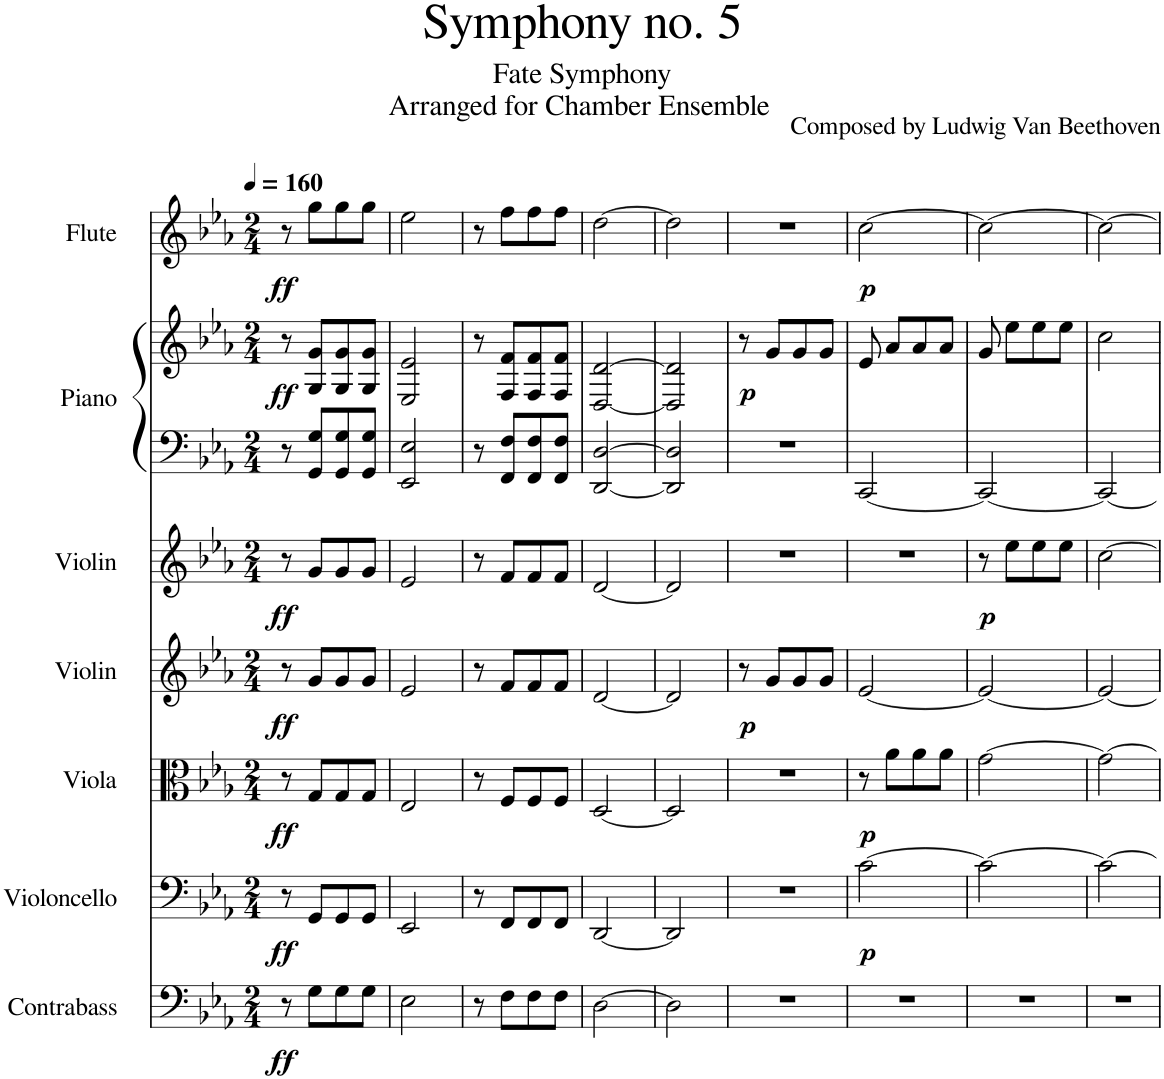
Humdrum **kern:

**kern	**dynam	**kern	**dynam	**kern	**dynam	**kern	**dynam	**kern	**dynam	**kern	**kern	**dynam	**kern	**dynam
*part7	*part7	*part6	*part6	*part5	*part5	*part4	*part4	*part3	*part3	*part2	*part2	*part2	*part1	*part1
*staff8	*staff8	*staff7	*staff7	*staff6	*staff6	*staff5	*staff5	*staff4	*staff4	*staff3	*staff2	*staff2/3	*staff1	*staff1
*I"Contrabass	*	*I"Violoncello	*	*I"Viola	*	*I"Violin	*	*I"Violin	*	*I"Piano	*	*	*I"Flute	*
*I'Cb.	*	*I'Vc.	*	*I'Vla.	*	*I'Vln.	*	*I'Vln.	*	*I'Pno.	*	*	*I'Fl.	*
*clefF4	*	*clefF4	*	*clefC3	*	*clefG2	*	*clefG2	*	*clefF4	*clefG2	*	*clefG2	*
*Trd7c12	*	*	*	*	*	*	*	*	*	*	*	*	*	*
*k[b-e-a-]	*	*k[b-e-a-]	*	*k[b-e-a-]	*	*k[b-e-a-]	*	*k[b-e-a-]	*	*k[b-e-a-]	*k[b-e-a-]	*	*k[b-e-a-]	*
*M2/4	*	*M2/4	*	*M2/4	*	*M2/4	*	*M2/4	*	*M2/4	*M2/4	*	*M2/4	*
*MM160	*	*MM160	*	*MM160	*	*MM160	*	*MM160	*	*MM160	*MM160	*	*MM160	*
=1	=1	=1	=1	=1	=1	=1	=1	=1	=1	=1	=1	=1	=1	=1
!	!LO:DY:b	!	!LO:DY:b	!	!LO:DY:b	!	!LO:DY:b	!	!LO:DY:b	!	!	!LO:DY:b	!	!LO:DY:b
8r	ff	8r	ff	8r	ff	8r	ff	8r	ff	8r	8r	ff	8r	ff
8G\L	.	8GG/L	.	8G/L	.	8g/L	.	8g/L	.	8GG/ 8G/L	8G/ 8g/L	.	8gg\L	.
8G\	.	8GG/	.	8G/	.	8g/	.	8g/	.	8GG/ 8G/	8G/ 8g/	.	8gg\	.
8G\J	.	8GG/J	.	8G/J	.	8g/J	.	8g/J	.	8GG/ 8G/J	8G/ 8g/J	.	8gg\J	.
=2	=2	=2	=2	=2	=2	=2	=2	=2	=2	=2	=2	=2	=2	=2
2E-\	.	2EE-/	.	2E-/	.	2e-/	.	2e-/	.	2EE-/ 2E-/	2E-/ 2e-/	.	2ee-\	.
=3	=3	=3	=3	=3	=3	=3	=3	=3	=3	=3	=3	=3	=3	=3
8r	.	8r	.	8r	.	8r	.	8r	.	8r	8r	.	8r	.
8F\L	.	8FF/L	.	8F/L	.	8f/L	.	8f/L	.	8FF/ 8F/L	8F/ 8f/L	.	8ff\L	.
8F\	.	8FF/	.	8F/	.	8f/	.	8f/	.	8FF/ 8F/	8F/ 8f/	.	8ff\	.
8F\J	.	8FF/J	.	8F/J	.	8f/J	.	8f/J	.	8FF/ 8F/J	8F/ 8f/J	.	8ff\J	.
=4	=4	=4	=4	=4	=4	=4	=4	=4	=4	=4	=4	=4	=4	=4
[2D\	.	[2DD/	.	[2D/	.	[2d/	.	[2d/	.	[2DD/ [2D/	[2D/ [2d/	.	[2dd\	.
=5	=5	=5	=5	=5	=5	=5	=5	=5	=5	=5	=5	=5	=5	=5
2D\]	.	2DD/]	.	2D/]	.	2d/]	.	2d/]	.	2DD/] 2D/]	2D/] 2d/]	.	2dd\]	.
=6	=6	=6	=6	=6	=6	=6	=6	=6	=6	=6	=6	=6	=6	=6
!	!	!	!	!	!	!	!LO:DY:b	!	!	!	!	!LO:DY:b	!	!
2r	.	2r	.	2r	.	8r	p	2r	.	2r	8r	p	2r	.
.	.	.	.	.	.	8g/L	.	.	.	.	8g/L	.	.	.
.	.	.	.	.	.	8g/	.	.	.	.	8g/	.	.	.
.	.	.	.	.	.	8g/J	.	.	.	.	8g/J	.	.	.
=7	=7	=7	=7	=7	=7	=7	=7	=7	=7	=7	=7	=7	=7	=7
!	!	!	!LO:DY:b	!	!LO:DY:b	!	!	!	!	!	!	!	!	!LO:DY:b
2r	.	[2c\	p	8r	p	[2e-/	.	2r	.	[2CC/	8e-/	.	[2cc\	p
.	.	.	.	8a-\L	.	.	.	.	.	.	8a-/L	.	.	.
.	.	.	.	8a-\	.	.	.	.	.	.	8a-/	.	.	.
.	.	.	.	8a-\J	.	.	.	.	.	.	8a-/J	.	.	.
=8	=8	=8	=8	=8	=8	=8	=8	=8	=8	=8	=8	=8	=8	=8
!	!	!	!	!	!	!	!	!	!LO:DY:b	!	!	!	!	!
2r	.	2c\_	.	[2g\	.	2e-/_	.	8r	p	2CC/_	8g/	.	2cc\_	.
.	.	.	.	.	.	.	.	8ee-\L	.	.	8ee-\L	.	.	.
.	.	.	.	.	.	.	.	8ee-\	.	.	8ee-\	.	.	.
.	.	.	.	.	.	.	.	8ee-\J	.	.	8ee-\J	.	.	.
=9	=9	=9	=9	=9	=9	=9	=9	=9	=9	=9	=9	=9	=9	=9
2r	.	2c\_	.	2g\_	.	2e-/_	.	[2cc\	.	2CC/_	2cc\	.	2cc\_	.
=	=	=	=	=	=	=	=	=	=	=	=	=	=	=
*-	*-	*-	*-	*-	*-	*-	*-	*-	*-	*-	*-	*-	*-	*-
